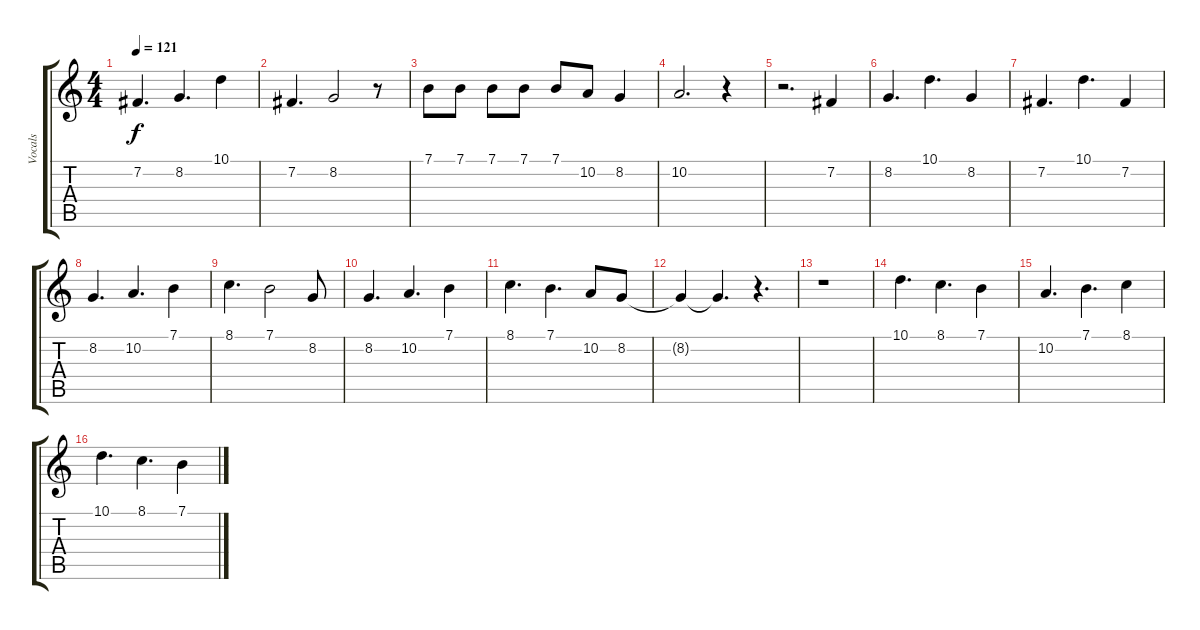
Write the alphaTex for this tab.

\track ("Vocals" "Vocals") {instrument choiraahs}
\staff {score tabs}
\tuning (E4 B3 G3 D3 A2 E2) {hide}
\ts (4 4)
\tempo 121
\clef g2
\ks c
7.2.4{d dy f} 8.2.4{d} 10.1.4 |
7.2.4{d} 8.2.2 r.8 |
7.1.8 7.1.8 7.1.8 7.1.8 7.1.8 10.2.8 8.2.4 |
10.2.2{d} r.4 |
r.2{d} 7.2.4 |
8.2.4{d} 10.1.4{d} 8.2.4 |
7.2.4{d} 10.1.4{d} 7.2.4 |
8.2.4{d} 10.2.4{d} 7.1.4 |
8.1.4{d} 7.1.2 8.2.8 |
8.2.4{d} 10.2.4{d} 7.1.4 |
8.1.4{d} 7.1.4{d} 10.2.8 8.2.8 |
8.2{t}.4 8.2{t}.4{d} r.4{d} |
r.1 |
10.1.4{d} 8.1.4{d} 7.1.4 |
10.2.4{d} 7.1.4{d} 8.1.4 |
10.1.4{d} 8.1.4{d} 7.1.4
